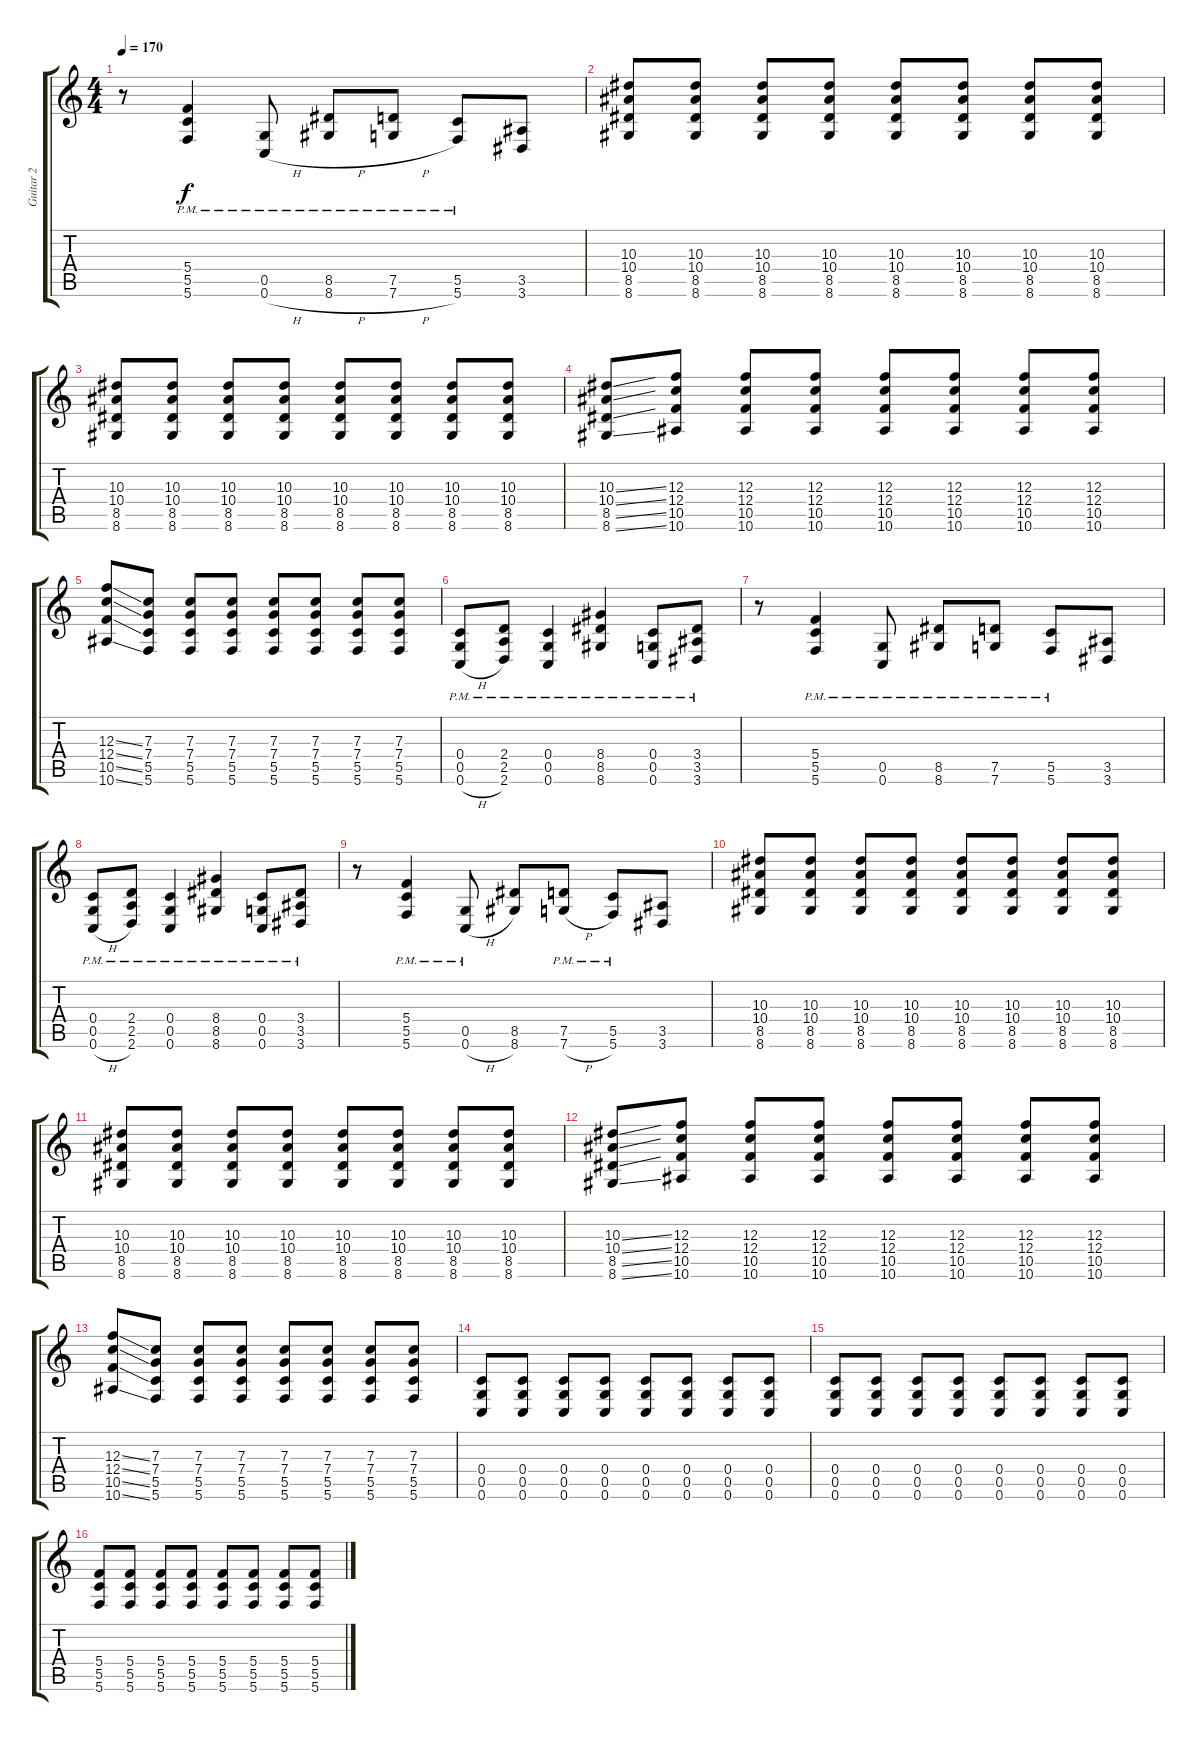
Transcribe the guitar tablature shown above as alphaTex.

\track ("Guitar 2" "Guitar 2") {instrument overdrivenguitar}
\staff {score tabs}
\tuning (D4 A3 F3 C3 G2 C2) {hide}
\ts (4 4)
\tempo 170
\clef g2
\ks c
r.8{dy f} (5.4 5.5 5.6{pm}).4 (0.5 0.6{h pm}).8 (8.5 8.6{h pm}).8 (7.5 7.6{h pm}).8 (5.5 5.6{pm}).8 (3.5 3.6).8 |
(10.3 10.4 8.5 8.6).8 (10.3 10.4 8.5 8.6).8 (10.3 10.4 8.5 8.6).8 (10.3 10.4 8.5 8.6).8 (10.3 10.4 8.5 8.6).8 (10.3 10.4 8.5 8.6).8 (10.3 10.4 8.5 8.6).8 (10.3 10.4 8.5 8.6).8 |
(10.3 10.4 8.5 8.6).8 (10.3 10.4 8.5 8.6).8 (10.3 10.4 8.5 8.6).8 (10.3 10.4 8.5 8.6).8 (10.3 10.4 8.5 8.6).8 (10.3 10.4 8.5 8.6).8 (10.3 10.4 8.5 8.6).8 (10.3 10.4 8.5 8.6).8 |
(10.3{ss} 10.4{ss} 8.5{ss} 8.6{ss}).8 (12.3 12.4 10.5 10.6).8 (12.3 12.4 10.5 10.6).8 (12.3 12.4 10.5 10.6).8 (12.3 12.4 10.5 10.6).8 (12.3 12.4 10.5 10.6).8 (12.3 12.4 10.5 10.6).8 (12.3 12.4 10.5 10.6).8 |
(12.3{ss} 12.4{ss} 10.5{ss} 10.6{ss}).8 (7.3 7.4 5.5 5.6).8 (7.3 7.4 5.5 5.6).8 (7.3 7.4 5.5 5.6).8 (7.3 7.4 5.5 5.6).8 (7.3 7.4 5.5 5.6).8 (7.3 7.4 5.5 5.6).8 (7.3 7.4 5.5 5.6).8 |
(0.4 0.5 0.6{h pm}).8 (2.4 2.5 2.6{pm}).8 (0.4 0.5 0.6{pm}).4 (8.4 8.5 8.6{pm}).4 (0.4 0.5 0.6{pm}).8 (3.4 3.5 3.6{pm}).8 |
r.8 (5.4 5.5 5.6{pm}).4 (0.5 0.6{pm}).8 (8.5 8.6{pm}).8 (7.5 7.6{pm}).8 (5.5 5.6{pm}).8 (3.5 3.6).8 |
(0.4 0.5 0.6{h pm}).8 (2.4 2.5 2.6{pm}).8 (0.4 0.5 0.6{pm}).4 (8.4 8.5 8.6{pm}).4 (0.4 0.5 0.6{pm}).8 (3.4 3.5 3.6{pm}).8 |
r.8 (5.4 5.5 5.6{pm}).4 (0.5 0.6{h pm}).8 (8.5 8.6).8 (7.5 7.6{h pm}).8 (5.5 5.6{pm}).8 (3.5 3.6).8 |
(10.3 10.4 8.5 8.6).8 (10.3 10.4 8.5 8.6).8 (10.3 10.4 8.5 8.6).8 (10.3 10.4 8.5 8.6).8 (10.3 10.4 8.5 8.6).8 (10.3 10.4 8.5 8.6).8 (10.3 10.4 8.5 8.6).8 (10.3 10.4 8.5 8.6).8 |
(10.3 10.4 8.5 8.6).8 (10.3 10.4 8.5 8.6).8 (10.3 10.4 8.5 8.6).8 (10.3 10.4 8.5 8.6).8 (10.3 10.4 8.5 8.6).8 (10.3 10.4 8.5 8.6).8 (10.3 10.4 8.5 8.6).8 (10.3 10.4 8.5 8.6).8 |
(10.3{ss} 10.4{ss} 8.5{ss} 8.6{ss}).8 (12.3 12.4 10.5 10.6).8 (12.3 12.4 10.5 10.6).8 (12.3 12.4 10.5 10.6).8 (12.3 12.4 10.5 10.6).8 (12.3 12.4 10.5 10.6).8 (12.3 12.4 10.5 10.6).8 (12.3 12.4 10.5 10.6).8 |
(12.3{ss} 12.4{ss} 10.5{ss} 10.6{ss}).8 (7.3 7.4 5.5 5.6).8 (7.3 7.4 5.5 5.6).8 (7.3 7.4 5.5 5.6).8 (7.3 7.4 5.5 5.6).8 (7.3 7.4 5.5 5.6).8 (7.3 7.4 5.5 5.6).8 (7.3 7.4 5.5 5.6).8 |
(0.4 0.5 0.6).8 (0.4 0.5 0.6).8 (0.4 0.5 0.6).8 (0.4 0.5 0.6).8 (0.4 0.5 0.6).8 (0.4 0.5 0.6).8 (0.4 0.5 0.6).8 (0.4 0.5 0.6).8 |
(0.4 0.5 0.6).8 (0.4 0.5 0.6).8 (0.4 0.5 0.6).8 (0.4 0.5 0.6).8 (0.4 0.5 0.6).8 (0.4 0.5 0.6).8 (0.4 0.5 0.6).8 (0.4 0.5 0.6).8 |
(5.4 5.5 5.6).8 (5.4 5.5 5.6).8 (5.4 5.5 5.6).8 (5.4 5.5 5.6).8 (5.4 5.5 5.6).8 (5.4 5.5 5.6).8 (5.4 5.5 5.6).8 (5.4 5.5 5.6).8
